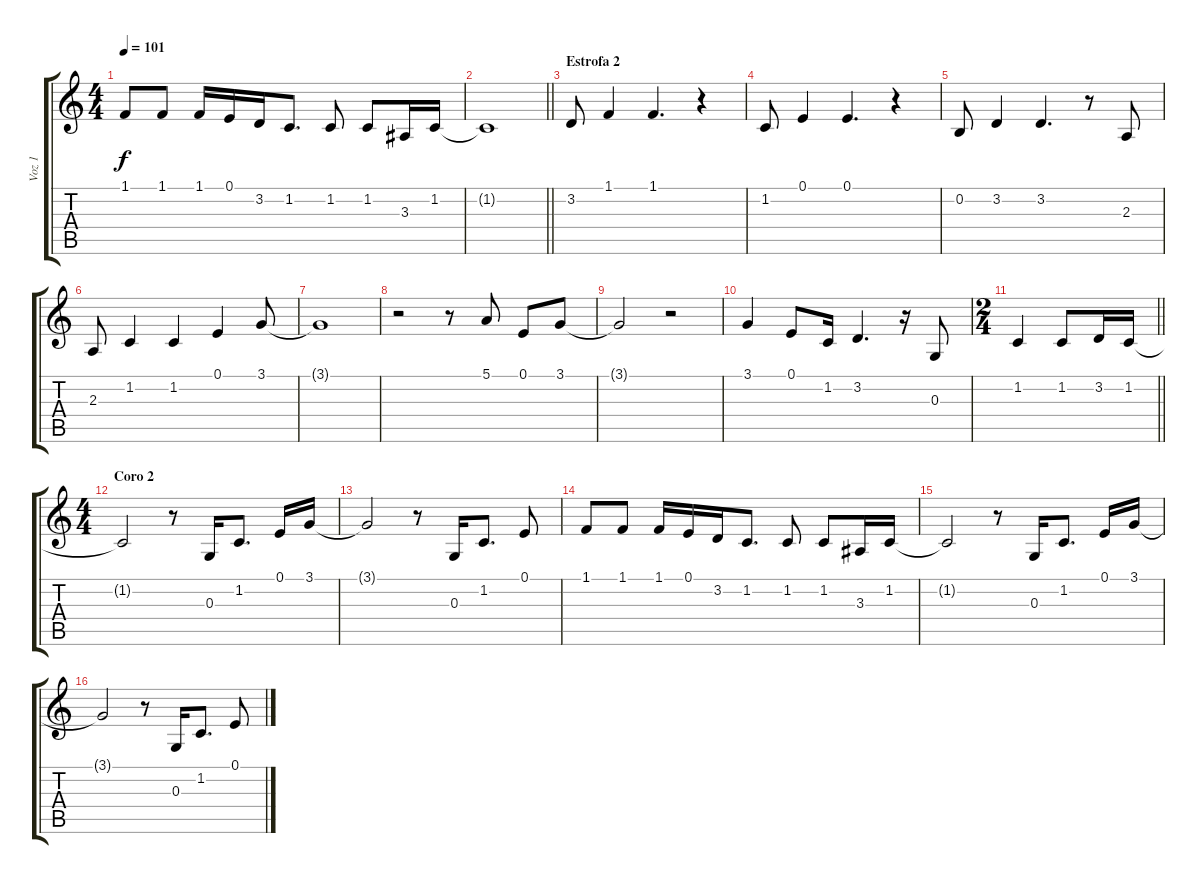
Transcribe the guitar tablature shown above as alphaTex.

\track ("Voz 1" "Voz 1") {instrument clarinet}
\staff {score tabs}
\tuning (E4 B3 G3 D3 A2 E2) {hide}
\ts (4 4)
\tempo 101
\clef g2
\ks c
1.1.8{dy f} 1.1.8 1.1.16 0.1.16 3.2.16 1.2.8{d} 1.2.8 1.2.8 3.3.16 1.2.16 |
\barLineRight lightlight
1.2{t}.1 |
\section ("" "Estrofa 2")
3.2.8 1.1.4 1.1.4{d} r.4 |
1.2.8 0.1.4 0.1.4{d} r.4 |
0.2.8 3.2.4 3.2.4{d} r.8 2.3.8 |
2.3.8 1.2.4 1.2.4 0.1.4 3.1.8 |
3.1{t}.1 |
r.2 r.8 5.1.8 0.1.8 3.1.8 |
3.1{t}.2 r.2 |
3.1.4 0.1.8 1.2.16 3.2.4{d} r.16 0.3.8 |
\ts (2 4)
\barLineRight lightlight
1.2.4 1.2.8 3.2.16 1.2.16 |
\ts (4 4)
\section ("" "Coro 2")
1.2{t}.2 r.8 0.3.16 1.2.8{d} 0.1.16 3.1.16 |
3.1{t}.2 r.8 0.3.16 1.2.8{d} 0.1.8 |
1.1.8 1.1.8 1.1.16 0.1.16 3.2.16 1.2.8{d} 1.2.8 1.2.8 3.3.16 1.2.16 |
1.2{t}.2 r.8 0.3.16 1.2.8{d} 0.1.16 3.1.16 |
3.1{t}.2 r.8 0.3.16 1.2.8{d} 0.1.8
